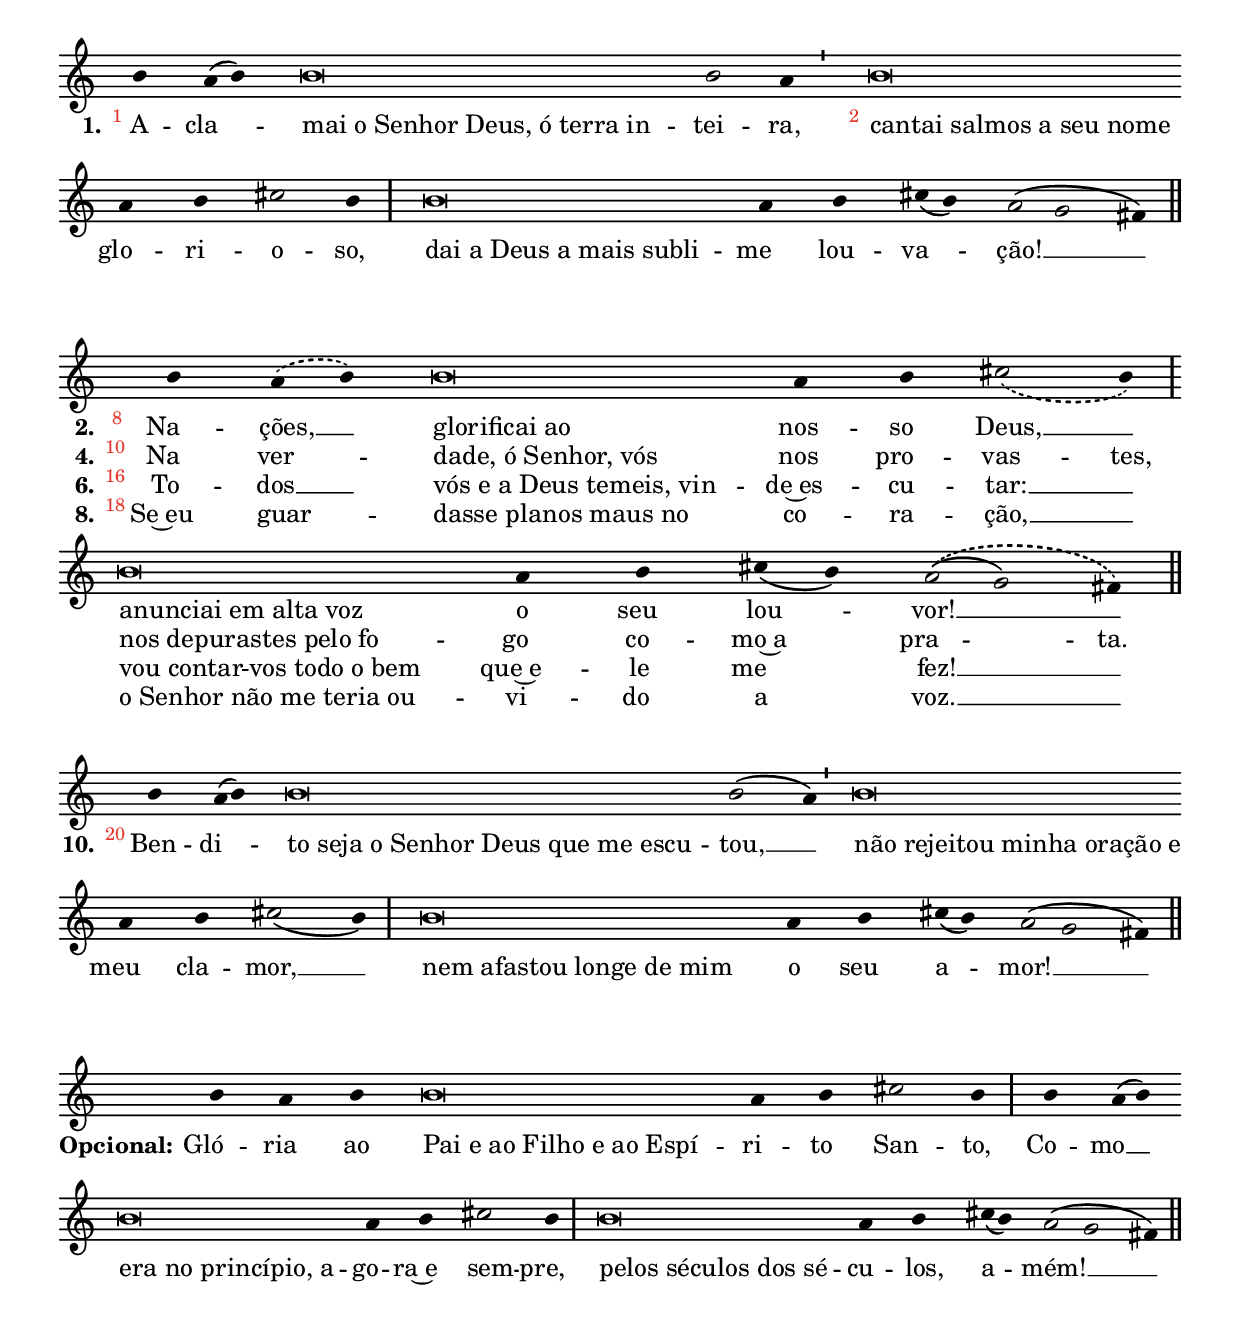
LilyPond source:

\version "2.24.1"

\include "gregorian.ly"
\version "2.24.1"

\include "gregorian.ly"
\include "../../modules/lilypond/neums.ily"
\include "../../modules/lilypond/spacing.ily"
\include "../../modules/lilypond/psalmody.ily"
\include "../../modules/lilypond/lyrics.ily"
\include "../../modules/lilypond/layout.ily"

chantInchoatioIV =
#(define-music-function
  (options)
  (alist?)
  #{
    \relative c'' {
      \MakeInchoatioOnePostTwo b a b #options
    }
  #})

chantTenorIV = \relative c'' { \T b }

chantTenorTerminatioSecundusIV = \relative c'' { \C b }

chantFlexaIV =
#(define-music-function
  (options)
  (alist?)
  #{
    \relative c'' {
      \MakeAccentusOnePostOne b a a #options
    }
  #})

chantMediatioIV =
#(define-music-function
  (options)
  (alist?)
  #{
    \relative c'' {
      \C a \C b
      \MakeAccentusOnePostOne cis b b #options
    }
  #})

chantTerminatioIVE =
#(define-music-function
  (options)
  (alist?)
  #{
    \relative c'' {
      \C a \C b \CC cis b
      \MakeAccentusTwoPreEpenthesisPostOne a a g fis #options
    }
  #})

rightInchoatioIV = \relative c' {
  fis2*3/2
}

rightTenorIV = \relative c' {
  fis2*3/2
}

rightFlexaIV = \relative c'' {
  e2*3/2
}

rightMediatioIV = \relative c' {
  fis2
}

rightTenorTerminatioPrimusIV = \relative c' {
  fis2*1/2
}

rightTenorTerminatioSecundusIV = \relative c' {
  e2*5/2
}

rightTerminatioAccentusIVE = \relative c' {
  e2*1/2
}

rightTerminatioPostAccentusIVE = \relative c' {
  %\tweak X-offset #1.2
  fis4
}

leftInchoatioIV = \relative c' {
  b2*3/2
}

leftTenorIV = \relative c' {
  b2*3/2
}

leftFlexaIV = \relative c' {
  fis2*3/2
}

leftMediatioIV = \relative c' {
  a2
}

leftTenorTerminatioPrimusIV = \relative c' {
  b2*1/2
}

leftTenorTerminatioSecundusIV = \relative c' {
  b2*5/2
}

leftTerminatioAccentusIVE = \relative c' {
  b2*1/2
}

leftTerminatioPostAccentusIVE = \relative c' {
  cis4
}

pedalInchoatioIV = \relative c {
  d2*3/2
}

pedalTenorIV = \relative c {
  d2*3/2
}

pedalFlexaIV = \relative c' {
  e2*3/2
}

pedalMediatioIV = \relative c' {
  \tweak X-offset #1.2
  a2
}

pedalTenorTerminatioPrimusIV = \relative c' {
  g2*1/2
}

pedalTenorTerminatioSecundusIV = \relative c' {
  g2*5/2
}

pedalTerminatioAccentusIVE = \relative c {
  fis2*1/2
}

pedalTerminatioPostAccentusIVE = \relative c {
  fis4
}

chordsInchoatioIV = \chordmode {
  b2*3/2:m/d
}

chordsTenorIV = \chordmode {
  b2*3/2:m/d
}

chordsFlexaIV = \chordmode {
  c2*3/2/d
}

chordsMediatioIV = \chordmode {
  fis2*1/2:m/a
}

chordsTenorTerminatioPrimusIV = \chordmode {
  b2*1/2:m/g
}

chordsTenorTerminatioSecundusIV = \chordmode {
  e2*5/2:m/g
}

chordsTerminatioAccentusIVE = \chordmode {
  a4:sus2/fis
}

chordsTerminatioPostAccentusIVE = \chordmode {
  fis4:m
}

gloriaPatriChantIVE = {
  \time 1/4
  \chantInchoatioIV #'((dieresis . total))
  \chantTenorIV
  \chantMediatioIV #'()
  \divisioMaxima
  \chantInchoatioIV #'()
  \chantTenorIV
  \chantMediatioIV #'()
  \divisioMaxima
  \chantTenorIV
  \chantTerminatioIVE #'((syneresis . total))
  \finalis
}

gloriaPatriVerseIVE = \lyricmode {
  \set stanza = "Opcional:"
  Gló -- ria ao
  \Tenor "Pai e ao Filho e ao Espí" -- ri -- to San -- to,
  Co -- mo __ \Tenor "era no princípio, a" -- go -- ra~e sem -- pre,
  \Tenor "pelos séculos dos sé" -- cu -- los, a -- mém! __
}

\include "../../../modules/lilypond/neums.ily"
\include "../../../modules/lilypond/spacing.ily"
\include "../../../modules/lilypond/layout.ily"
\include "../../../modules/lilypond/lyrics.ily"

psalmChantA = {
  \PsalmSignature
  \S \chantInchoatioIV #'()
  \chantTenorIV
  \chantFlexaIV #'()
  \divisioMinima
  \S \chantTenorIV
  \chantMediatioIV #'()
  \divisioMaxima
  \chantTenorIV
  \chantTerminatioIVE #'((syneresis . total))
  \finalis
}

psalmChantB = {
  \PsalmSignature
  \S \chantInchoatioIV #'((dieresis . partial))
  \chantTenorIV
  \chantMediatioIV #'((syneresis . partial))
  \divisioMaxima
  \chantTenorIV
  \chantTerminatioIVE #'((syneresis . partial))
  \finalis
}

psalmChantC = {
  \PsalmSignature
  \S \chantInchoatioIV #'()
  \chantTenorIV
  \chantFlexaIV #'((syneresis . total))
  \divisioMinima
  \chantTenorIV
  \chantMediatioIV #'((syneresis . total))
  \divisioMaxima
  \chantTenorIV
  \chantTerminatioIVE #'((syneresis . total))
  \finalis
}

psalmVerseI = \lyricmode {
  \set stanza = "1."
  \VSup "1" A -- cla -- \Tenor "mai o Senhor Deus, ó terra in" -- tei -- ra,
  \VSup "2" \Tenor "cantai salmos a seu nome" glo -- ri -- o -- so,
  \Tenor "dai a Deus a mais subli" -- me lou -- va -- ção! __ _
}

psalmVerseII = \lyricmode {
  \set stanza = "2."
  \VSup "8" Na -- ções, __ \Tenor "glorificai ao" nos -- so Deus, __
  \Tenor "anunciai em alta voz" o seu lou -- vor! __ _
}

psalmVerseIII = \lyricmode {
  \set stanza = "3."
  \VSup "9" É e -- \Tenor "le quem dá vida à" nos -- sa
  \MelismaOff vi -- da, \MelismaOn
  \Tenor "e não permite que vaci" -- lem nos -- sos pés. __ _
}

psalmVerseIV = \lyricmode {
  \set stanza = "4."
  \VSup "10" Na ver -- \Tenor "dade, ó Senhor, vós"  nos pro --
  \MelismaOff vas -- tes, \MelismaOn
  \Tenor "nos depurastes pelo fo" -- go co -- mo~a pra -- ta.
}

psalmVerseV = \lyricmode {
  \set stanza = "5."
  \VSup "13" Em vos -- \Tenor "sa casa entrarei com" sa -- cri --
  \MelismaOff fí -- cios \MelismaOn
  \Tenor "e cumprirei todos os vo" tos que vos fiz. __ _
}

psalmVerseVI = \lyricmode {
  \set stanza = "6."
  \VSup "16" To -- dos __ \Tenor "vós e a Deus temeis, vin" -- de~es -- cu -- tar: __
  \Tenor "vou contar-vos todo o bem" que~e -- le me fez! __ _
}

psalmVerseVII = \lyricmode {
  \set stanza = "7."
  \VSup "17" Quan -- \MelismaOff do a \MelismaOn
  \Tenor "ele o meu grito" se~e -- le -- vou, __
  \Tenor "já havia gratidão" em mi -- nha bo -- ca!
}

psalmVerseVIII = \lyricmode {
  \set stanza = "8."
  \VSup "18" Se~eu guar -- \Tenor "dasse planos maus no" co -- ra -- ção, __
  \Tenor "o Senhor não me teria ou"  -- vi -- do a voz. __ _
}

psalmVerseIX = \lyricmode {
  \set stanza = "9."
  \VSup "19" En -- tre -- \Tenor "tanto, o Senhor quis" a -- ten --
  \MelismaOff der- -- me, \MelismaOn
  \Tenor "e deu ouvidos ao clamor" da mi -- nha pre -- ce.
}

psalmVerseX = \lyricmode {
  \set stanza = "10."
  \VSup "20" Ben -- di -- \Tenor "to seja o Senhor Deus que me escu" -- tou, __
  \Tenor "não rejeitou minha oração e" meu cla -- mor, __
  \Tenor "nem afastou longe de mim" o seu a -- mor! __ _
}

\GregorianTranscriptionLayout

\score {
  \new GregorianTranscriptionStaff <<
    \new GregorianTranscriptionVoice = "psalm" {
      \psalmChantA
    }

    \new GregorianTranscriptionLyrics \lyricsto "psalm" \psalmVerseI
  >>
}

\markup \vspace #1

\score {
  \new GregorianTranscriptionStaff <<
    \new GregorianTranscriptionVoice = "psalm" {
      \psalmChantB
    }

    \new GregorianTranscriptionLyrics \lyricsto "psalm" \psalmVerseII
    \new GregorianTranscriptionAltLyrics \lyricsto "psalm" \psalmVerseIII
    \new GregorianTranscriptionLyrics \lyricsto "psalm" \psalmVerseIV
    \new GregorianTranscriptionAltLyrics \lyricsto "psalm" \psalmVerseV
    \new GregorianTranscriptionLyrics \lyricsto "psalm" \psalmVerseVI
    \new GregorianTranscriptionAltLyrics \lyricsto "psalm" \psalmVerseVII
    \new GregorianTranscriptionLyrics \lyricsto "psalm" \psalmVerseVIII
    \new GregorianTranscriptionAltLyrics \lyricsto "psalm" \psalmVerseIX
  >>
}

\markup \vspace #1

\score {
  \new GregorianTranscriptionStaff <<
    \new GregorianTranscriptionVoice = "psalm" {
      \psalmChantC
    }

    \new GregorianTranscriptionLyrics \lyricsto "psalm" \psalmVerseX
  >>
}

\markup \vspace #1

\score {
  \new GregorianTranscriptionStaff <<
    \new GregorianTranscriptionVoice = "gloria" {
      \gloriaPatriChantIVE
    }

    \new GregorianTranscriptionLyrics \lyricsto "gloria" \gloriaPatriVerseIVE
  >>
}